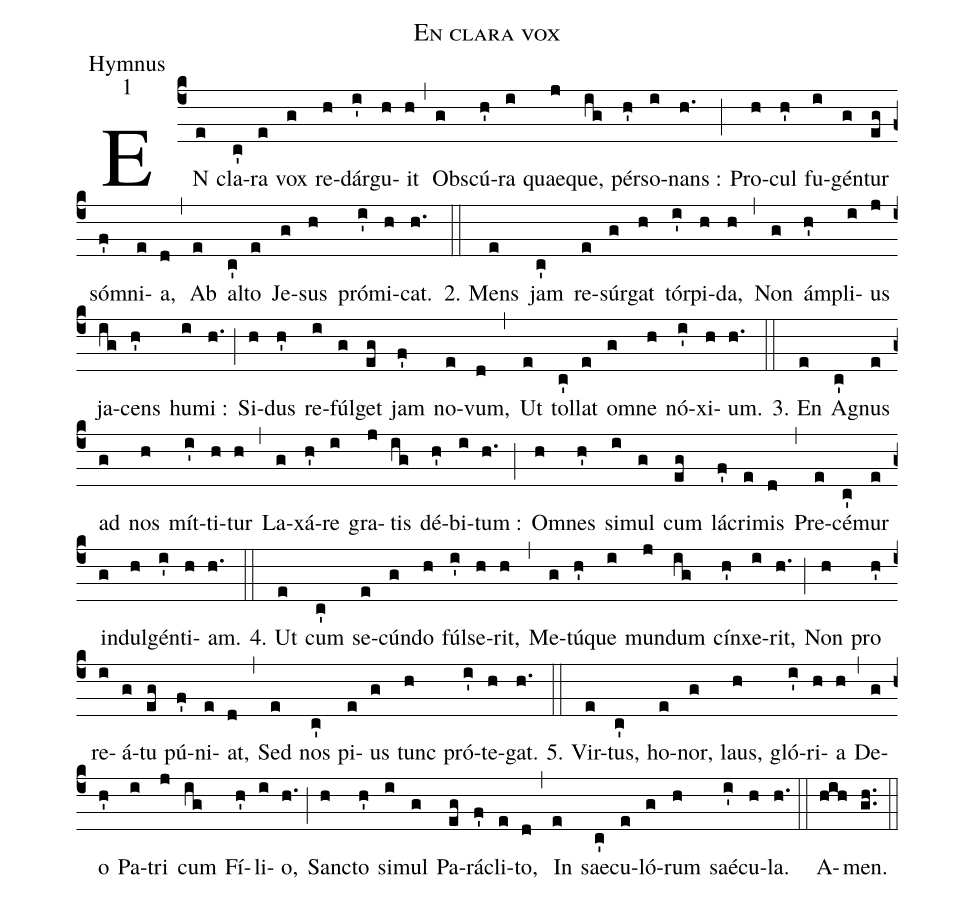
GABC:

name:En clara vox;
office-part:Hymnus;
mode:1;
%%
(c4) EN(e) cla(c')ra(e) vox(g) re(h)dár(i')gu(h)it(h) (,) Ob(g)scú(h')ra(i) quae(j)que,(ig) pér(h')so(i)nans :(h.) (;) Pro(h)cul(h') fu(i)gén(g)tur(eg) só(f')mni(e)a,(d) (,) Ab(e) al(c')to(e) Je(g)sus(h) pró(i')mi(h)cat.(h.) (::) 2. Mens(e) jam(c') re(e)súr(g)gat(h) tór(i')pi(h)da,(h) (,) Non(g) ám(h')pli(i)us(j) ja(ig)cens(h') hu(i)mi :(h.) (;) Si(h)dus(h') re(i)fúl(g)get(eg) jam(f') no(e)vum,(d) (,) Ut(e) tol(c')lat(e) o(g)mne(h) nó(i')xi(h)um.(h.) (::) 3. En(e) A(c')gnus(e) ad(g) nos(h) mít(i')ti(h)tur(h) (,) La(g)xá(h')re(i) gra(j)tis(ig) dé(h')bi(i)tum :(h.) (;) O(h)mnes(h') si(i)mul(g) cum(eg) lá(f')cri(e)mis(d) (,) Pre(e)cé(c')mur(e) in(g)dul(h)gén(i')ti(h)am.(h.) (::) 4. Ut(e) cum(c') se(e)cún(g)do(h) fúl(i')se(h)rit,(h) (,) Me(g)tú(h')que(i) mun(j)dum(ig) cín(h')xe(i)rit,(h.) (;) Non(h) pro(h') re(i)á(g)tu(eg) pú(f')ni(e)at,(d) (,) Sed(e) nos(c') pi(e)us(g) tunc(h) pró(i')te(h)gat.(h.) (::) 5. Vir(e)tus,(c') ho(e)nor,(g) laus,(h) gló(i')ri(h)a(h) (,) De(g)o(h') Pa(i)tri(j) cum(ig) Fí(h')li(i)o,(h.) (;) San(h)cto(h') si(i)mul(g) Pa(eg)rá(f')cli(e)to,(d) (,) In(e) sae(c')cu(e)ló(g)rum(h) saé(i')cu(h)la.(h.) (::) A(hih)men.(gh..) (::)
